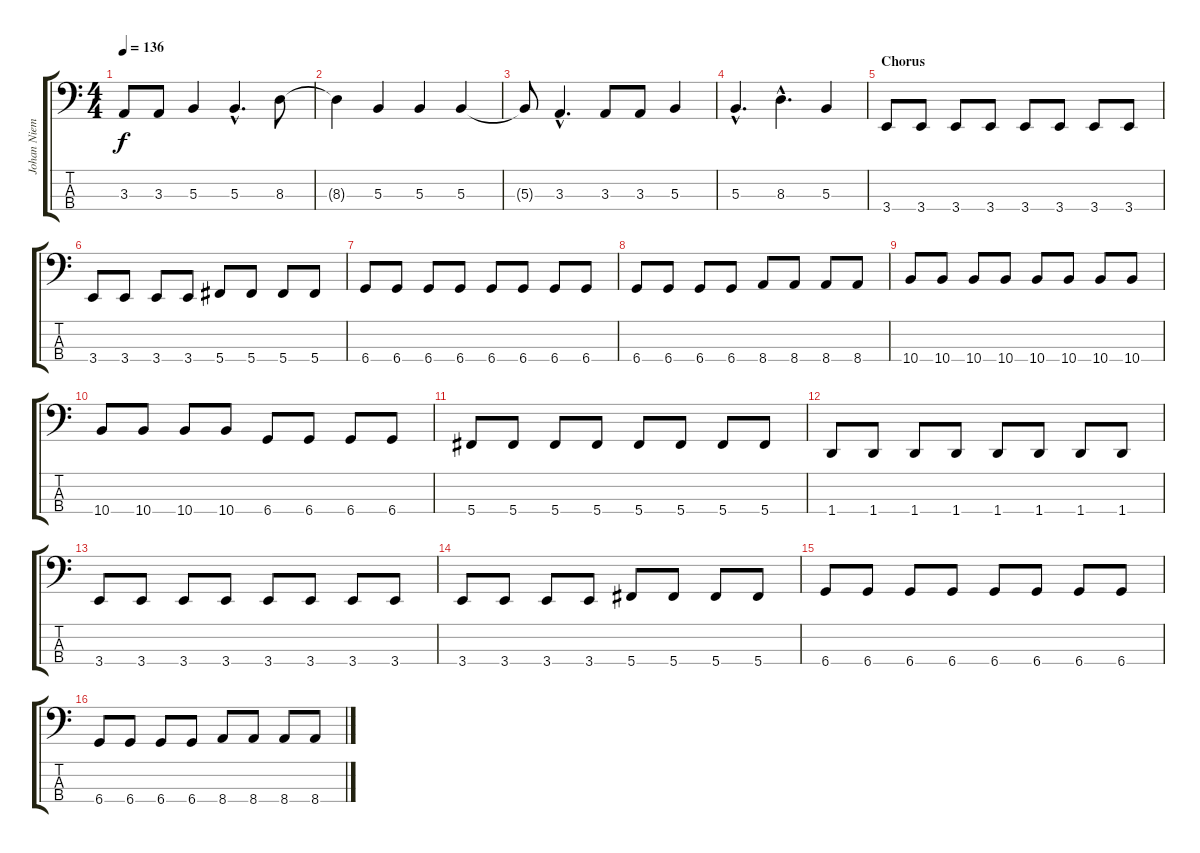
\track ("Johan Niemann" "Johan Niem") {instrument electricbasspick}
\staff {score tabs}
\tuning (E2 B1 Gb1 Db1) {hide}
\ts (4 4)
\tempo 136
\clef f4
\ks c
3.3.8{dy f} 3.3.8 5.3.4 5.3{hac}.4{d} 8.3.8 |
8.3{t}.4 5.3.4 5.3.4 5.3.4 |
5.3{t}.8 3.3{hac}.4{d} 3.3.8 3.3.8 5.3.4 |
5.3{hac}.4{d} 8.3{hac}.4{d} 5.3.4 |
\section ("" "Chorus")
3.4.8 3.4.8 3.4.8 3.4.8 3.4.8 3.4.8 3.4.8 3.4.8 |
3.4.8 3.4.8 3.4.8 3.4.8 5.4.8 5.4.8 5.4.8 5.4.8 |
6.4.8 6.4.8 6.4.8 6.4.8 6.4.8 6.4.8 6.4.8 6.4.8 |
6.4.8 6.4.8 6.4.8 6.4.8 8.4.8 8.4.8 8.4.8 8.4.8 |
10.4.8 10.4.8 10.4.8 10.4.8 10.4.8 10.4.8 10.4.8 10.4.8 |
10.4.8 10.4.8 10.4.8 10.4.8 6.4.8 6.4.8 6.4.8 6.4.8 |
5.4.8 5.4.8 5.4.8 5.4.8 5.4.8 5.4.8 5.4.8 5.4.8 |
1.4.8 1.4.8 1.4.8 1.4.8 1.4.8 1.4.8 1.4.8 1.4.8 |
3.4.8 3.4.8 3.4.8 3.4.8 3.4.8 3.4.8 3.4.8 3.4.8 |
3.4.8 3.4.8 3.4.8 3.4.8 5.4.8 5.4.8 5.4.8 5.4.8 |
6.4.8 6.4.8 6.4.8 6.4.8 6.4.8 6.4.8 6.4.8 6.4.8 |
6.4.8 6.4.8 6.4.8 6.4.8 8.4.8 8.4.8 8.4.8 8.4.8
